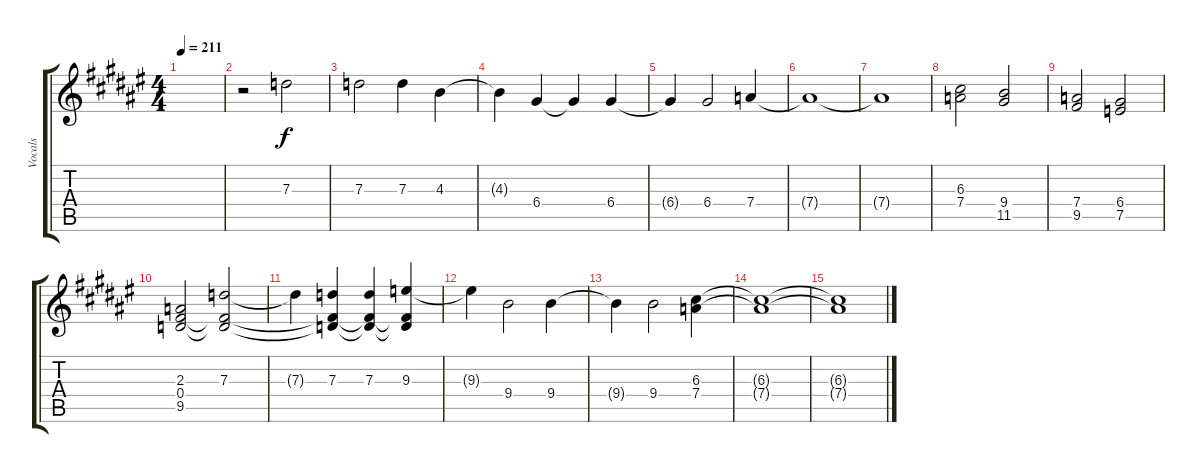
\track ("Vocals" "Vocals") {instrument electricguitarjazz}
\staff {score tabs}
\tuning (E4 B3 G3 D3 A2 E2) {hide}
\ts (4 4)
\tempo 211
\clef g2
\ks d#minor
|
r.2 7.3.2 |
7.3.2 7.3.4 4.3.4 |
4.3{t}.4 6.4.4 6.4{t}.4 6.4.4 |
6.4{t}.4 6.4.2 7.4.4 |
7.4{t}.1 |
7.4{t}.1 |
(6.3 7.4).2 (9.4 11.5).2 |
(7.4 9.5).2 (6.4 7.5).2 |
(2.3 0.4 9.5).2 (7.3 0.4{t} 9.5{t}).2 |
7.3{t}.4 (7.3 0.4{t} 9.5{t}).4 (7.3 0.4{t} 9.5{t}).4 (9.3 0.4{t} 9.5{t}).4 |
9.3{t}.4 9.4.2 9.4.4 |
9.4{t}.4 9.4.2 (6.3 7.4).4 |
(6.3{t} 7.4{t}).1 |
(6.3{t} 7.4{t}).1
